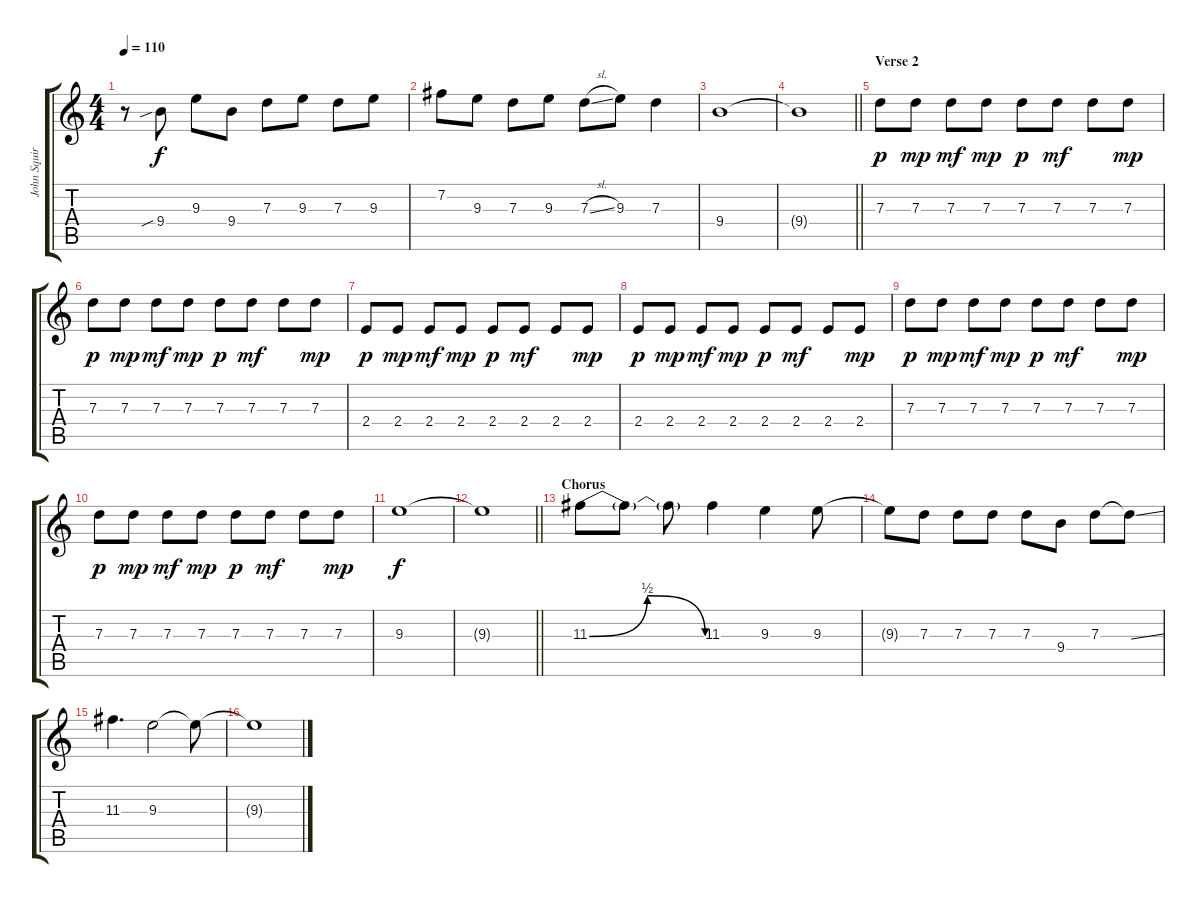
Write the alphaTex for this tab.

\track ("John Squire Lead" "John Squir") {instrument electricguitarjazz}
\staff {score tabs}
\tuning (E4 B3 G3 D3 A2 E2) {hide}
\ts (4 4)
\tempo 110
\clef g2
\ks c
r.8{dy f} 9.4{sib}.8 9.3.8 9.4.8 7.3.8 9.3.8 7.3.8 9.3.8 |
7.2.8 9.3.8 7.3.8 9.3.8 7.3{sl}.8 9.3.8 7.3.4 |
9.4.1 |
\barLineRight lightlight
9.4{t}.1 |
\section ("" "Verse 2")
7.3.8{dy p} 7.3.8{dy mp} 7.3.8{dy mf} 7.3.8{dy mp} 7.3.8{dy p} 7.3.8{dy mf} 7.3.8 7.3.8{dy mp} |
7.3.8{dy p} 7.3.8{dy mp} 7.3.8{dy mf} 7.3.8{dy mp} 7.3.8{dy p} 7.3.8{dy mf} 7.3.8 7.3.8{dy mp} |
2.4.8{dy p} 2.4.8{dy mp} 2.4.8{dy mf} 2.4.8{dy mp} 2.4.8{dy p} 2.4.8{dy mf} 2.4.8 2.4.8{dy mp} |
2.4.8{dy p} 2.4.8{dy mp} 2.4.8{dy mf} 2.4.8{dy mp} 2.4.8{dy p} 2.4.8{dy mf} 2.4.8 2.4.8{dy mp} |
7.3.8{dy p} 7.3.8{dy mp} 7.3.8{dy mf} 7.3.8{dy mp} 7.3.8{dy p} 7.3.8{dy mf} 7.3.8 7.3.8{dy mp} |
7.3.8{dy p} 7.3.8{dy mp} 7.3.8{dy mf} 7.3.8{dy mp} 7.3.8{dy p} 7.3.8{dy mf} 7.3.8 7.3.8{dy mp} |
9.3.1{dy f} |
\barLineRight lightlight
9.3{t}.1 |
\section ("" "Chorus")
11.3{be (bendrelease 0 0 30 2 30 2 60 0)}.8 11.3{t}.8 11.3{t}.8 11.3.4 9.3.4 9.3.8 |
9.3{t}.8 7.3.8 7.3.8 7.3.8 7.3.8 9.4.8 7.3.8 7.3{ss t}.8 |
11.3.4{d} 9.3.2 9.3{t}.8 |
9.3{t}.1
